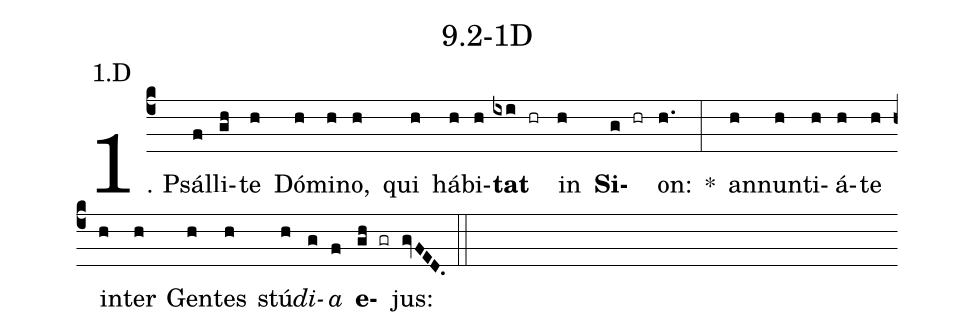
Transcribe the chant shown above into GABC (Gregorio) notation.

name: 9.2-1D;
annotation: 1.D;
%%
(c4)1. Psál(f)li(gh)te(h) Dó(h)mi(h)no,(h) qui(h) há(h)bi(h)<b>tat</b>(ixi hr) in(h) <b>Si</b>(g hr)on:(h.) *(:) an(h)nun(h)ti(h)á(h)te(h) in(h)ter(h) Gen(h)tes(h) stú(h)<i>di</i>(g)<i>a</i>(f) <b>e</b>(gh gr)jus:(gvFED.) (::)


%E(h) u(h) o(g) u(f) a(gh) e.(gvFED.) (::)
